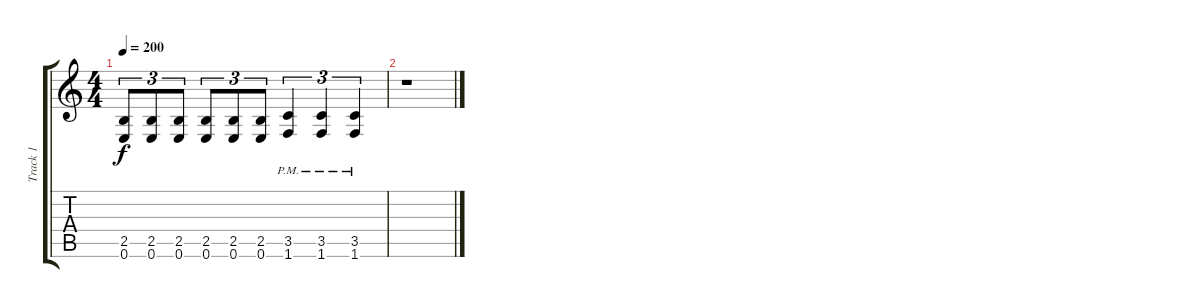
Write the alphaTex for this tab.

\track ("Track 1" "Track 1") {instrument distortionguitar}
\staff {score tabs}
\tuning (E4 B3 G3 D3 A2 E2) {hide}
\ts (4 4)
\tempo 200
\clef g2
\ks c
(2.5 0.6).8{tu (3 2) dy f} (2.5 0.6).8{tu (3 2)} (2.5 0.6).8{tu (3 2)} (2.5 0.6).8{tu (3 2)} (2.5 0.6).8{tu (3 2)} (2.5 0.6).8{tu (3 2)} (3.5{pm} 1.6{pm}).4{tu (3 2)} (3.5{pm} 1.6{pm}).4{tu (3 2)} (3.5{pm} 1.6{pm}).4{tu (3 2)} |
r.1
